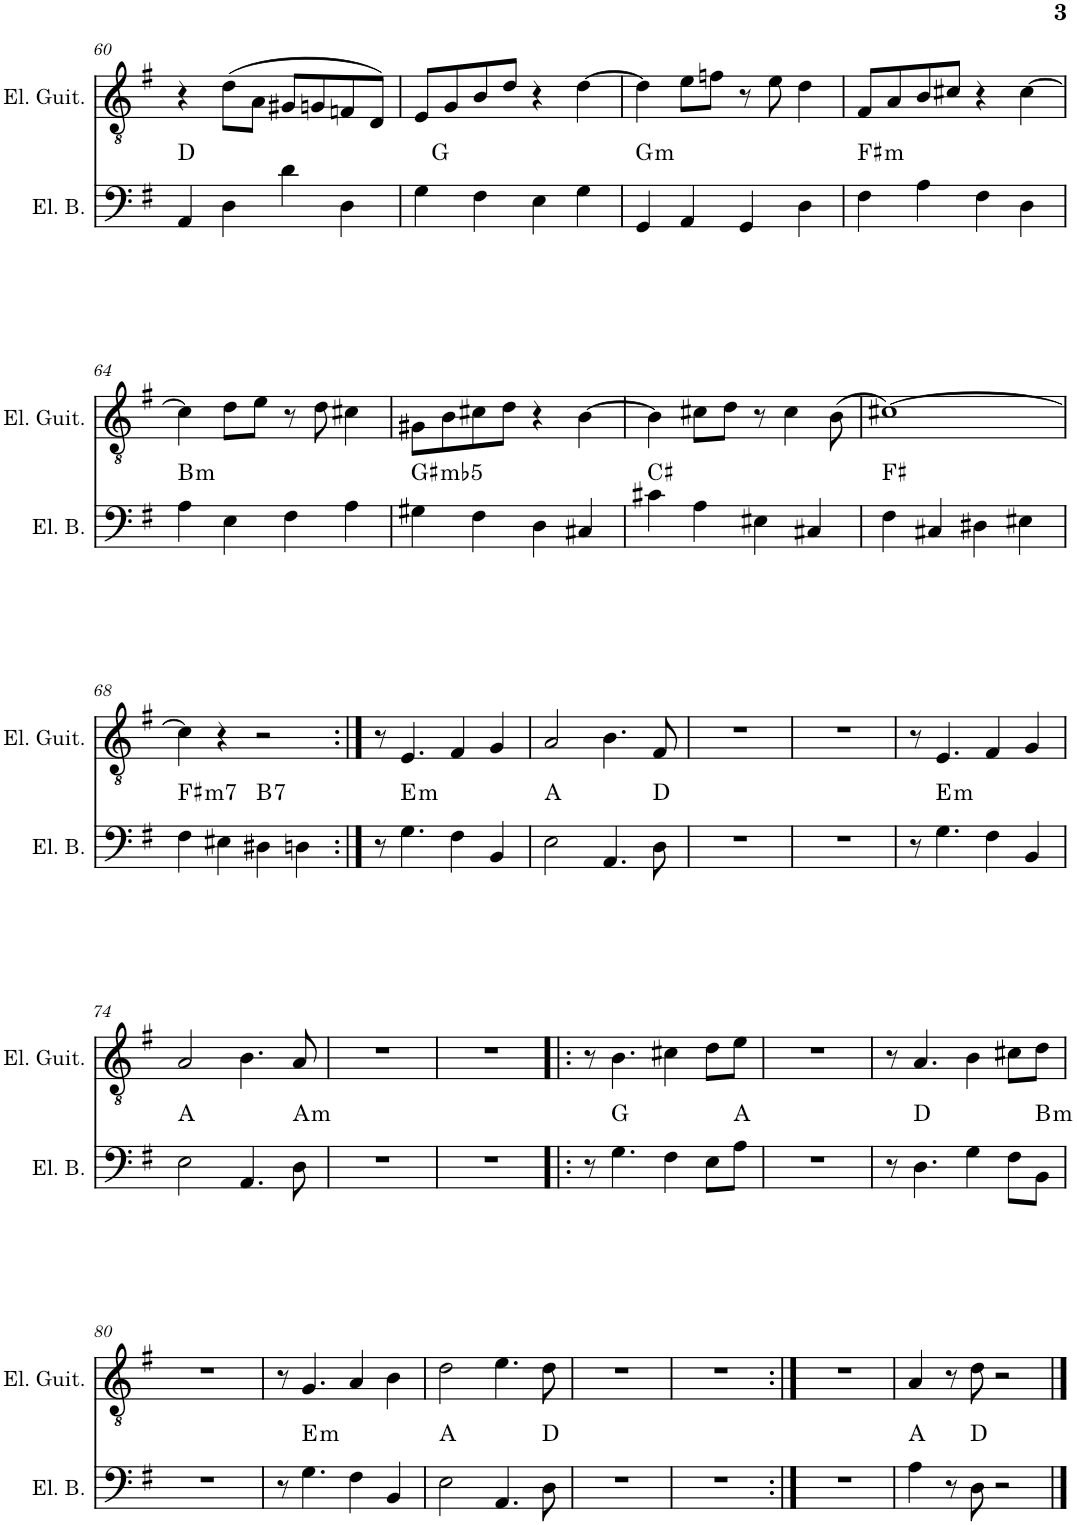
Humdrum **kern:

**kern	**harte	**kern
*part2	*part2	*part1
*staff2	*	*staff1
*I"Electric Bass	*	*I"Electric Guitar
*I'El. B.	*	*I'El. Guit.
!!LO:PB:g=z
*clefF4	*	*clefGv2
*Trd7c12	*	*
*k[f#]	*	*k[f#]
*M4/4	*	*M4/4
=60	=60	=60
4AA/	D:maj	4r
4D\	.	(8d\L
.	.	8A\J
4d\	.	8G#X/L
.	.	8Gn/
4D\	.	8Fn/
.	.	8D/J)
=61	=61	=61
4G\	G:maj	8E/L
.	.	8G/
4F#\	.	8B/
.	.	8d/J
4E\	.	4r
4G\	.	[4d\
=62	=62	=62
!	!LO:H:kt=m	!
4GG/	G:min	4d\]
4AA/	.	8e\L
.	.	8fn\J
4GG/	.	8r
.	.	8e\
4D\	.	4d\
=63	=63	=63
!	!LO:H:kt=m	!
4F#\	F#:min	8F#/L
.	.	8A/
4A\	.	8B/
.	.	8c#X/J
4F#\	.	4r
4D\	.	[4c#\
!!LO:LB:g=z
=64	=64	=64
!	!LO:H:kt=m	!
4A\	B:min	4c#\]
4E\	.	8d\L
.	.	8e\J
4F#\	.	8r
.	.	8d\
4A\	.	4c#X\
=65	=65	=65
!	!LO:H:kt=m	!
4G#X\	G#:(b3,b5)	8G#X\L
.	.	8B\
4F#\	.	8c#X\
.	.	8d\J
4D\	.	4r
4C#X/	.	[4B\
=66	=66	=66
4c#X\	C#:maj	4B\]
4A\	.	8c#X\L
.	.	8d\J
4E#X\	.	8r
.	.	4c#\
4C#X/	.	.
.	.	(8B\
=67	=67	=67
4F#\	F#:maj	[1c#X)
4C#X/	.	.
4D#X\	.	.
4E#X\	.	.
!!LO:LB:g=z
=68	=68	=68
!	!LO:H:kt=m7	!
4F#\	F#:min7	4c#\]
4E#X\	.	4r
!	!LO:H:kt=7	!
4D#X\	B:7	2r
4Dn\	.	.
=69:|!	=69:|!	=69:|!
8r	.	8r
!	!LO:H:kt=m	!
4.G\	E:min	4.E/
4F#\	.	4F#/
4BB/	.	4G/
=70	=70	=70
2E\	A:maj	2A/
4.AA/	.	4.B\
8D\	D:maj	8F#/
=71	=71	=71
1r	.	1r
=72	=72	=72
1r	.	1r
=73	=73	=73
8r	.	8r
!	!LO:H:kt=m	!
4.G\	E:min	4.E/
4F#\	.	4F#/
4BB/	.	4G/
!!LO:LB:g=z
=74	=74	=74
2E\	A:maj	2A/
4.AA/	.	4.B\
!	!LO:H:kt=m	!
8D\	A:min	8A/
=75	=75	=75
1r	.	1r
=76	=76	=76
1r	.	1r
=77!|:	=77!|:	=77!|:
8r	.	8r
4.G\	G:maj	4.B\
4F#\	.	4c#X\
8E\L	.	8d\L
8A\J	A:maj	8e\J
=78	=78	=78
1r	.	1r
=79	=79	=79
8r	.	8r
4.D\	D:maj	4.A/
4G\	.	4B\
8F#\L	.	8c#X\L
!	!LO:H:kt=m	!
8BB\J	B:min	8d\J
!!LO:LB:g=z
=80	=80	=80
1r	.	1r
=81	=81	=81
8r	.	8r
!	!LO:H:kt=m	!
4.G\	E:min	4.G/
4F#\	.	4A/
4BB/	.	4B\
=82	=82	=82
2E\	A:maj	2d\
4.AA/	.	4.e\
8D\	D:maj	8d\
=83	=83	=83
1r	.	1r
=84	=84	=84
1r	.	1r
=85:|!	=85:|!	=85:|!
1r	.	1r
=86	=86	=86
4A\	A:maj	4A/
8r	.	8r
8D\	D:maj	8d\
2r	.	2r
==	==	==
*-	*-	*-
